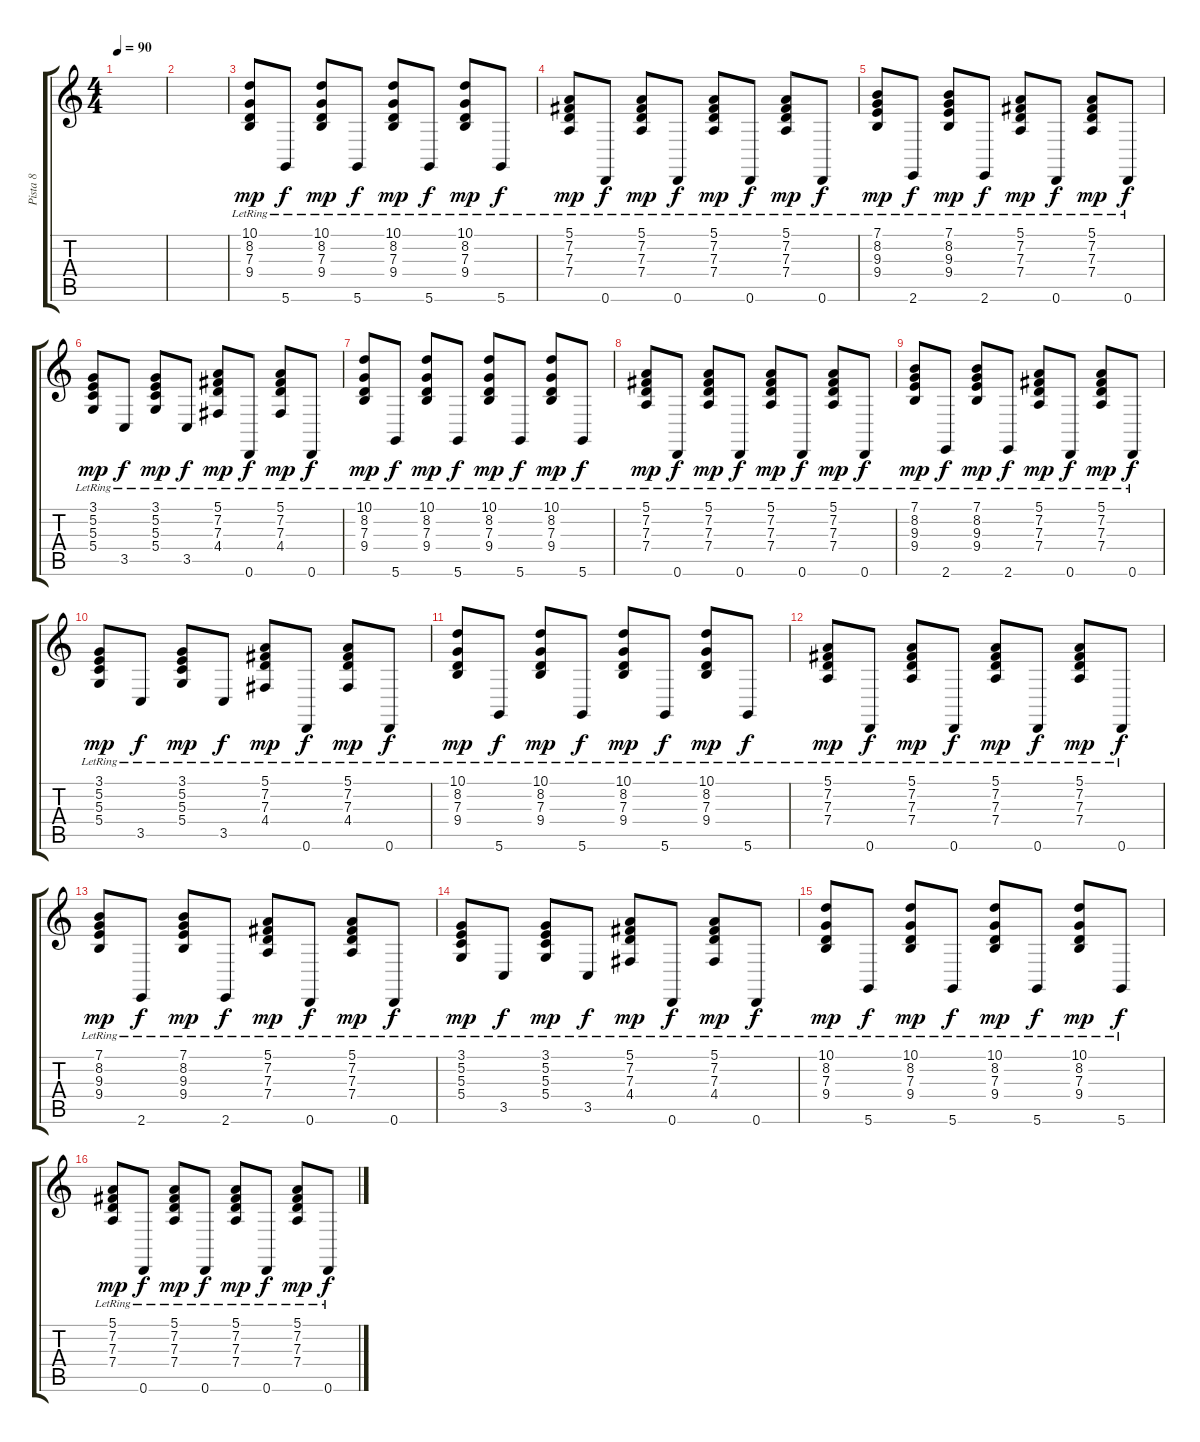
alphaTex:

\track ("Pista 8" "Pista 8") {instrument acousticgrandpiano}
\staff {score tabs}
\tuning (E4 B3 G3 D3 A2 D2) {hide}
\ts (4 4)
\tempo 90
\clef g2
\ks c
|
|
(10.1{lr} 8.2{lr} 7.3{lr} 9.4{lr}).8{dy mp} 5.6{lr}.8{dy f} (10.1{lr} 8.2{lr} 7.3{lr} 9.4{lr}).8{dy mp} 5.6{lr}.8{dy f} (10.1{lr} 8.2{lr} 7.3{lr} 9.4{lr}).8{dy mp} 5.6{lr}.8{dy f} (10.1{lr} 8.2{lr} 7.3{lr} 9.4{lr}).8{dy mp} 5.6{lr}.8{dy f} |
(5.1{lr} 7.2{lr} 7.3{lr} 7.4{lr}).8{dy mp} 0.6{lr}.8{dy f} (5.1{lr} 7.2{lr} 7.3{lr} 7.4{lr}).8{dy mp} 0.6{lr}.8{dy f} (5.1{lr} 7.2{lr} 7.3{lr} 7.4{lr}).8{dy mp} 0.6{lr}.8{dy f} (5.1{lr} 7.2{lr} 7.3{lr} 7.4{lr}).8{dy mp} 0.6{lr}.8{dy f} |
(7.1{lr} 8.2{lr} 9.3{lr} 9.4{lr}).8{dy mp} 2.6{lr}.8{dy f} (7.1{lr} 8.2{lr} 9.3{lr} 9.4{lr}).8{dy mp} 2.6{lr}.8{dy f} (5.1{lr} 7.2{lr} 7.3{lr} 7.4{lr}).8{dy mp} 0.6{lr}.8{dy f} (5.1{lr} 7.2{lr} 7.3{lr} 7.4{lr}).8{dy mp} 0.6{lr}.8{dy f} |
(3.1{lr} 5.2{lr} 5.3{lr} 5.4{lr}).8{dy mp} 3.5{lr}.8{dy f} (3.1{lr} 5.2{lr} 5.3{lr} 5.4{lr}).8{dy mp} 3.5{lr}.8{dy f} (5.1{lr} 7.2{lr} 7.3{lr} 4.4{lr}).8{dy mp} 0.6{lr}.8{dy f} (5.1{lr} 7.2{lr} 7.3{lr} 4.4{lr}).8{dy mp} 0.6{lr}.8{dy f} |
(10.1{lr} 8.2{lr} 7.3{lr} 9.4{lr}).8{dy mp} 5.6{lr}.8{dy f} (10.1{lr} 8.2{lr} 7.3{lr} 9.4{lr}).8{dy mp} 5.6{lr}.8{dy f} (10.1{lr} 8.2{lr} 7.3{lr} 9.4{lr}).8{dy mp} 5.6{lr}.8{dy f} (10.1{lr} 8.2{lr} 7.3{lr} 9.4{lr}).8{dy mp} 5.6{lr}.8{dy f} |
(5.1{lr} 7.2{lr} 7.3{lr} 7.4{lr}).8{dy mp} 0.6{lr}.8{dy f} (5.1{lr} 7.2{lr} 7.3{lr} 7.4{lr}).8{dy mp} 0.6{lr}.8{dy f} (5.1{lr} 7.2{lr} 7.3{lr} 7.4{lr}).8{dy mp} 0.6{lr}.8{dy f} (5.1{lr} 7.2{lr} 7.3{lr} 7.4{lr}).8{dy mp} 0.6{lr}.8{dy f} |
(7.1{lr} 8.2{lr} 9.3{lr} 9.4{lr}).8{dy mp} 2.6{lr}.8{dy f} (7.1{lr} 8.2{lr} 9.3{lr} 9.4{lr}).8{dy mp} 2.6{lr}.8{dy f} (5.1{lr} 7.2{lr} 7.3{lr} 7.4{lr}).8{dy mp} 0.6{lr}.8{dy f} (5.1{lr} 7.2{lr} 7.3{lr} 7.4{lr}).8{dy mp} 0.6{lr}.8{dy f} |
(3.1{lr} 5.2{lr} 5.3{lr} 5.4{lr}).8{dy mp} 3.5{lr}.8{dy f} (3.1{lr} 5.2{lr} 5.3{lr} 5.4{lr}).8{dy mp} 3.5{lr}.8{dy f} (5.1{lr} 7.2{lr} 7.3{lr} 4.4{lr}).8{dy mp} 0.6{lr}.8{dy f} (5.1{lr} 7.2{lr} 7.3{lr} 4.4{lr}).8{dy mp} 0.6{lr}.8{dy f} |
(10.1{lr} 8.2{lr} 7.3{lr} 9.4{lr}).8{dy mp} 5.6{lr}.8{dy f} (10.1{lr} 8.2{lr} 7.3{lr} 9.4{lr}).8{dy mp} 5.6{lr}.8{dy f} (10.1{lr} 8.2{lr} 7.3{lr} 9.4{lr}).8{dy mp} 5.6{lr}.8{dy f} (10.1{lr} 8.2{lr} 7.3{lr} 9.4{lr}).8{dy mp} 5.6{lr}.8{dy f} |
(5.1{lr} 7.2{lr} 7.3{lr} 7.4{lr}).8{dy mp} 0.6{lr}.8{dy f} (5.1{lr} 7.2{lr} 7.3{lr} 7.4{lr}).8{dy mp} 0.6{lr}.8{dy f} (5.1{lr} 7.2{lr} 7.3{lr} 7.4{lr}).8{dy mp} 0.6{lr}.8{dy f} (5.1{lr} 7.2{lr} 7.3{lr} 7.4{lr}).8{dy mp} 0.6{lr}.8{dy f} |
(7.1{lr} 8.2{lr} 9.3{lr} 9.4{lr}).8{dy mp} 2.6{lr}.8{dy f} (7.1{lr} 8.2{lr} 9.3{lr} 9.4{lr}).8{dy mp} 2.6{lr}.8{dy f} (5.1{lr} 7.2{lr} 7.3{lr} 7.4{lr}).8{dy mp} 0.6{lr}.8{dy f} (5.1{lr} 7.2{lr} 7.3{lr} 7.4{lr}).8{dy mp} 0.6{lr}.8{dy f} |
(3.1{lr} 5.2{lr} 5.3{lr} 5.4{lr}).8{dy mp} 3.5{lr}.8{dy f} (3.1{lr} 5.2{lr} 5.3{lr} 5.4{lr}).8{dy mp} 3.5{lr}.8{dy f} (5.1{lr} 7.2{lr} 7.3{lr} 4.4{lr}).8{dy mp} 0.6{lr}.8{dy f} (5.1{lr} 7.2{lr} 7.3{lr} 4.4{lr}).8{dy mp} 0.6{lr}.8{dy f} |
(10.1{lr} 8.2{lr} 7.3{lr} 9.4{lr}).8{dy mp} 5.6{lr}.8{dy f} (10.1{lr} 8.2{lr} 7.3{lr} 9.4{lr}).8{dy mp} 5.6{lr}.8{dy f} (10.1{lr} 8.2{lr} 7.3{lr} 9.4{lr}).8{dy mp} 5.6{lr}.8{dy f} (10.1{lr} 8.2{lr} 7.3{lr} 9.4{lr}).8{dy mp} 5.6{lr}.8{dy f} |
(5.1{lr} 7.2{lr} 7.3{lr} 7.4{lr}).8{dy mp} 0.6{lr}.8{dy f} (5.1{lr} 7.2{lr} 7.3{lr} 7.4{lr}).8{dy mp} 0.6{lr}.8{dy f} (5.1{lr} 7.2{lr} 7.3{lr} 7.4{lr}).8{dy mp} 0.6{lr}.8{dy f} (5.1{lr} 7.2{lr} 7.3{lr} 7.4{lr}).8{dy mp} 0.6{lr}.8{dy f}
